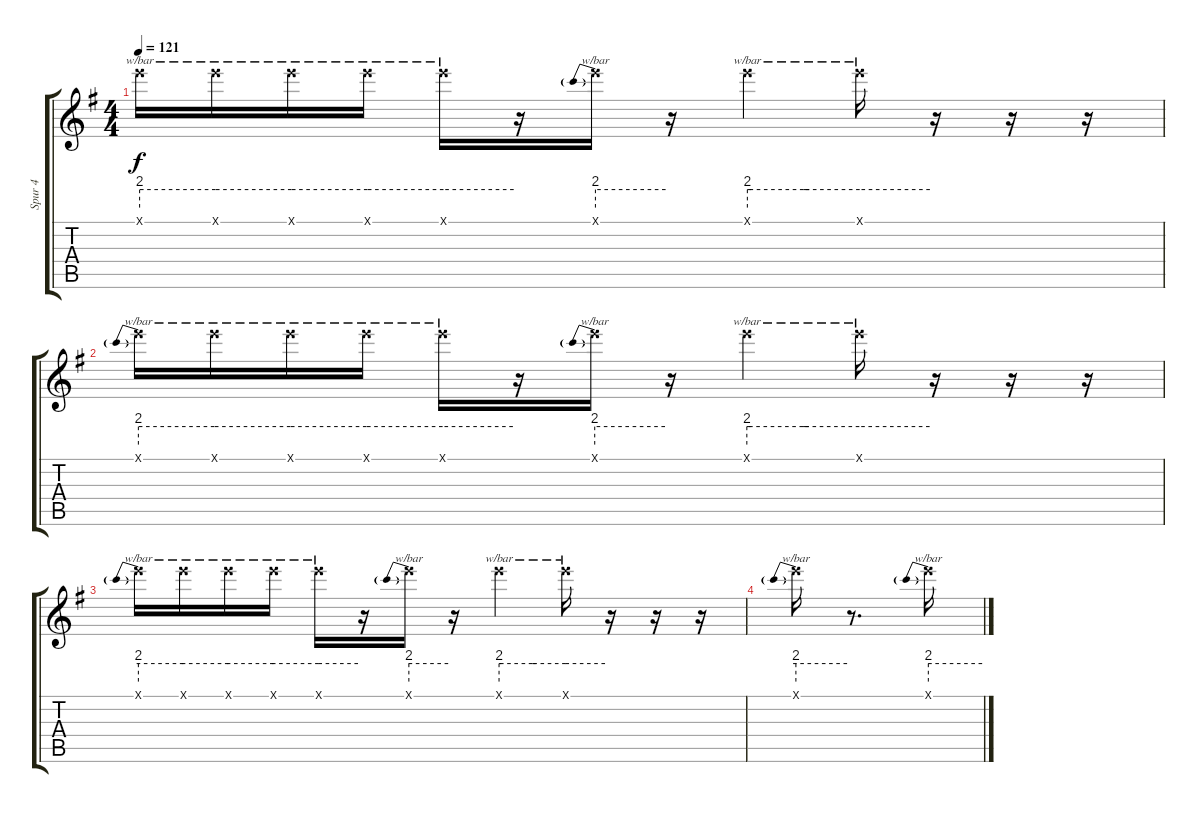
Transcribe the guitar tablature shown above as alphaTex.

\track ("Spur 4" "Spur 4") {instrument overdrivenguitar}
\staff {score tabs}
\tuning (E4 B3 G3 D3 A2 E2) {hide}
\ts (4 4)
\tempo 121
\clef g2
\ks g
8.1{x}.16{tbe (hold default 0 8 60 8) dy f} 8.1{x}.16{tbe (hold default 0 8 60 8)} 8.1{x}.16{tbe (hold default 0 8 60 8)} 8.1{x}.16{tbe (hold default 0 8 60 8)} 8.1{x}.16{tbe (hold default 0 8 60 8)} r.16 8.1{x}.16{tbe (predive default 0 8 60 8)} r.16 8.1{x}.4{tbe (custom default 0 8 2 8 30 8 33 8 60 8)} 8.1{x}.16{tbe (hold default 0 8 60 8)} r.16 r.16 r.16 |
8.1{x}.16{tbe (predive default 0 8 60 8)} 8.1{x}.16{tbe (hold default 0 8 60 8)} 8.1{x}.16{tbe (hold default 0 8 60 8)} 8.1{x}.16{tbe (hold default 0 8 60 8)} 8.1{x}.16{tbe (hold default 0 8 60 8)} r.16 8.1{x}.16{tbe (predive default 0 8 60 8)} r.16 8.1{x}.4{tbe (custom default 0 8 2 8 30 8 33 8 60 8)} 8.1{x}.16{tbe (hold default 0 8 60 8)} r.16 r.16 r.16 |
8.1{x}.16{tbe (predive default 0 8 60 8)} 8.1{x}.16{tbe (hold default 0 8 60 8)} 8.1{x}.16{tbe (hold default 0 8 60 8)} 8.1{x}.16{tbe (hold default 0 8 60 8)} 8.1{x}.16{tbe (hold default 0 8 60 8)} r.16 8.1{x}.16{tbe (predive default 0 8 60 8)} r.16 8.1{x}.4{tbe (custom default 0 8 2 8 30 8 33 8 60 8)} 8.1{x}.16{tbe (hold default 0 8 60 8)} r.16 r.16 r.16 |
8.1{x}.16{tbe (predive default 0 8 60 8)} r.8{d} 8.1{x}.16{tbe (predive default 0 8 60 8)}
